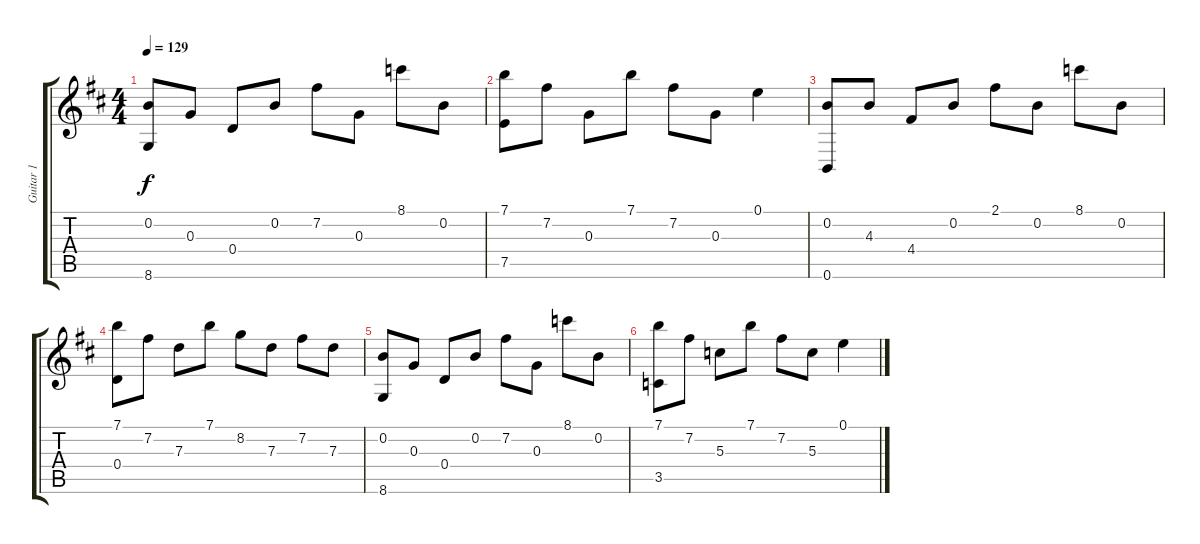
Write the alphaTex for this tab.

\track ("Guitar 1" "Guitar 1") {instrument acousticguitarnylon}
\staff {score tabs}
\tuning (E4 B3 G3 D3 A2 B1) {hide}
\ts (4 4)
\tempo 129
\clef g2
\ks d
(0.2 8.6).8{dy f} 0.3.8 0.4.8 0.2.8 7.2.8 0.3.8 8.1.8 0.2.8 |
(7.1 7.5).8 7.2.8 0.3.8 7.1.8 7.2.8 0.3.8 0.1.4 |
(0.2 0.6).8 4.3.8 4.4.8 0.2.8 2.1.8 0.2.8 8.1.8 0.2.8 |
(7.1 0.4).8 7.2.8 7.3.8 7.1.8 8.2.8 7.3.8 7.2.8 7.3.8 |
(0.2 8.6).8 0.3.8 0.4.8 0.2.8 7.2.8 0.3.8 8.1.8 0.2.8 |
(7.1 3.5).8 7.2.8 5.3.8 7.1.8 7.2.8 5.3.8 0.1.4
